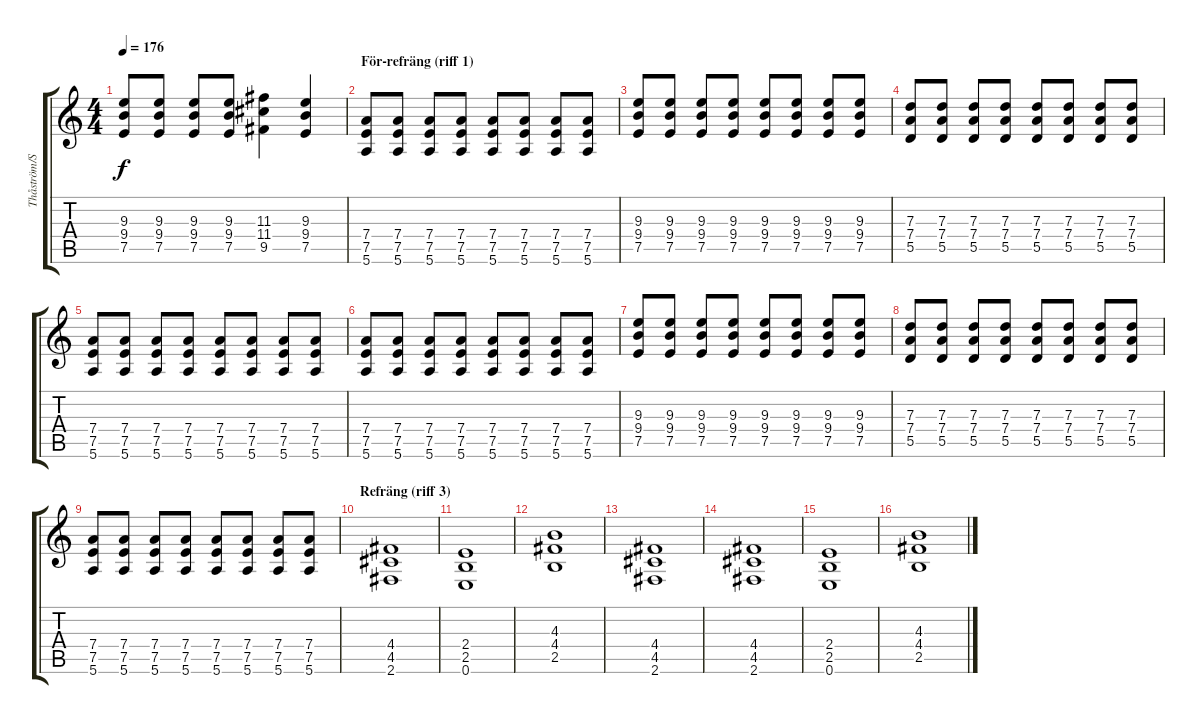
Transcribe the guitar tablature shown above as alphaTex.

\track ("Thåström/Stry - Gitarr" "Thåström/S") {instrument distortionguitar}
\staff {score tabs}
\tuning (E4 B3 G3 D3 A2 E2) {hide}
\ts (4 4)
\tempo 176
\clef g2
\ks c
(9.3{t} 9.4{t} 7.5{t}).8{dy f} (9.3 9.4 7.5).8 (9.3 9.4 7.5).8 (9.3 9.4 7.5).8 (11.3 11.4 9.5).4 (9.3 9.4 7.5).4 |
\section ("" "För-refräng (riff 1)")
(7.4 7.5 5.6).8 (7.4 7.5 5.6).8 (7.4 7.5 5.6).8 (7.4 7.5 5.6).8 (7.4 7.5 5.6).8 (7.4 7.5 5.6).8 (7.4 7.5 5.6).8 (7.4 7.5 5.6).8 |
(9.3 9.4 7.5).8 (9.3 9.4 7.5).8 (9.3 9.4 7.5).8 (9.3 9.4 7.5).8 (9.3 9.4 7.5).8 (9.3 9.4 7.5).8 (9.3 9.4 7.5).8 (9.3 9.4 7.5).8 |
(7.3 7.4 5.5).8 (7.3 7.4 5.5).8 (7.3 7.4 5.5).8 (7.3 7.4 5.5).8 (7.3 7.4 5.5).8 (7.3 7.4 5.5).8 (7.3 7.4 5.5).8 (7.3 7.4 5.5).8 |
(7.4 7.5 5.6).8 (7.4 7.5 5.6).8 (7.4 7.5 5.6).8 (7.4 7.5 5.6).8 (7.4 7.5 5.6).8 (7.4 7.5 5.6).8 (7.4 7.5 5.6).8 (7.4 7.5 5.6).8 |
(7.4 7.5 5.6).8 (7.4 7.5 5.6).8 (7.4 7.5 5.6).8 (7.4 7.5 5.6).8 (7.4 7.5 5.6).8 (7.4 7.5 5.6).8 (7.4 7.5 5.6).8 (7.4 7.5 5.6).8 |
(9.3 9.4 7.5).8 (9.3 9.4 7.5).8 (9.3 9.4 7.5).8 (9.3 9.4 7.5).8 (9.3 9.4 7.5).8 (9.3 9.4 7.5).8 (9.3 9.4 7.5).8 (9.3 9.4 7.5).8 |
(7.3 7.4 5.5).8 (7.3 7.4 5.5).8 (7.3 7.4 5.5).8 (7.3 7.4 5.5).8 (7.3 7.4 5.5).8 (7.3 7.4 5.5).8 (7.3 7.4 5.5).8 (7.3 7.4 5.5).8 |
(7.4 7.5 5.6).8 (7.4 7.5 5.6).8 (7.4 7.5 5.6).8 (7.4 7.5 5.6).8 (7.4 7.5 5.6).8 (7.4 7.5 5.6).8 (7.4 7.5 5.6).8 (7.4 7.5 5.6).8 |
\section ("" "Refräng (riff 3)")
(4.4 4.5 2.6).1 |
(2.4 2.5 0.6).1 |
(4.3 4.4 2.5).1 |
(4.4 4.5 2.6).1 |
(4.4 4.5 2.6).1 |
(2.4 2.5 0.6).1 |
(4.3 4.4 2.5).1
